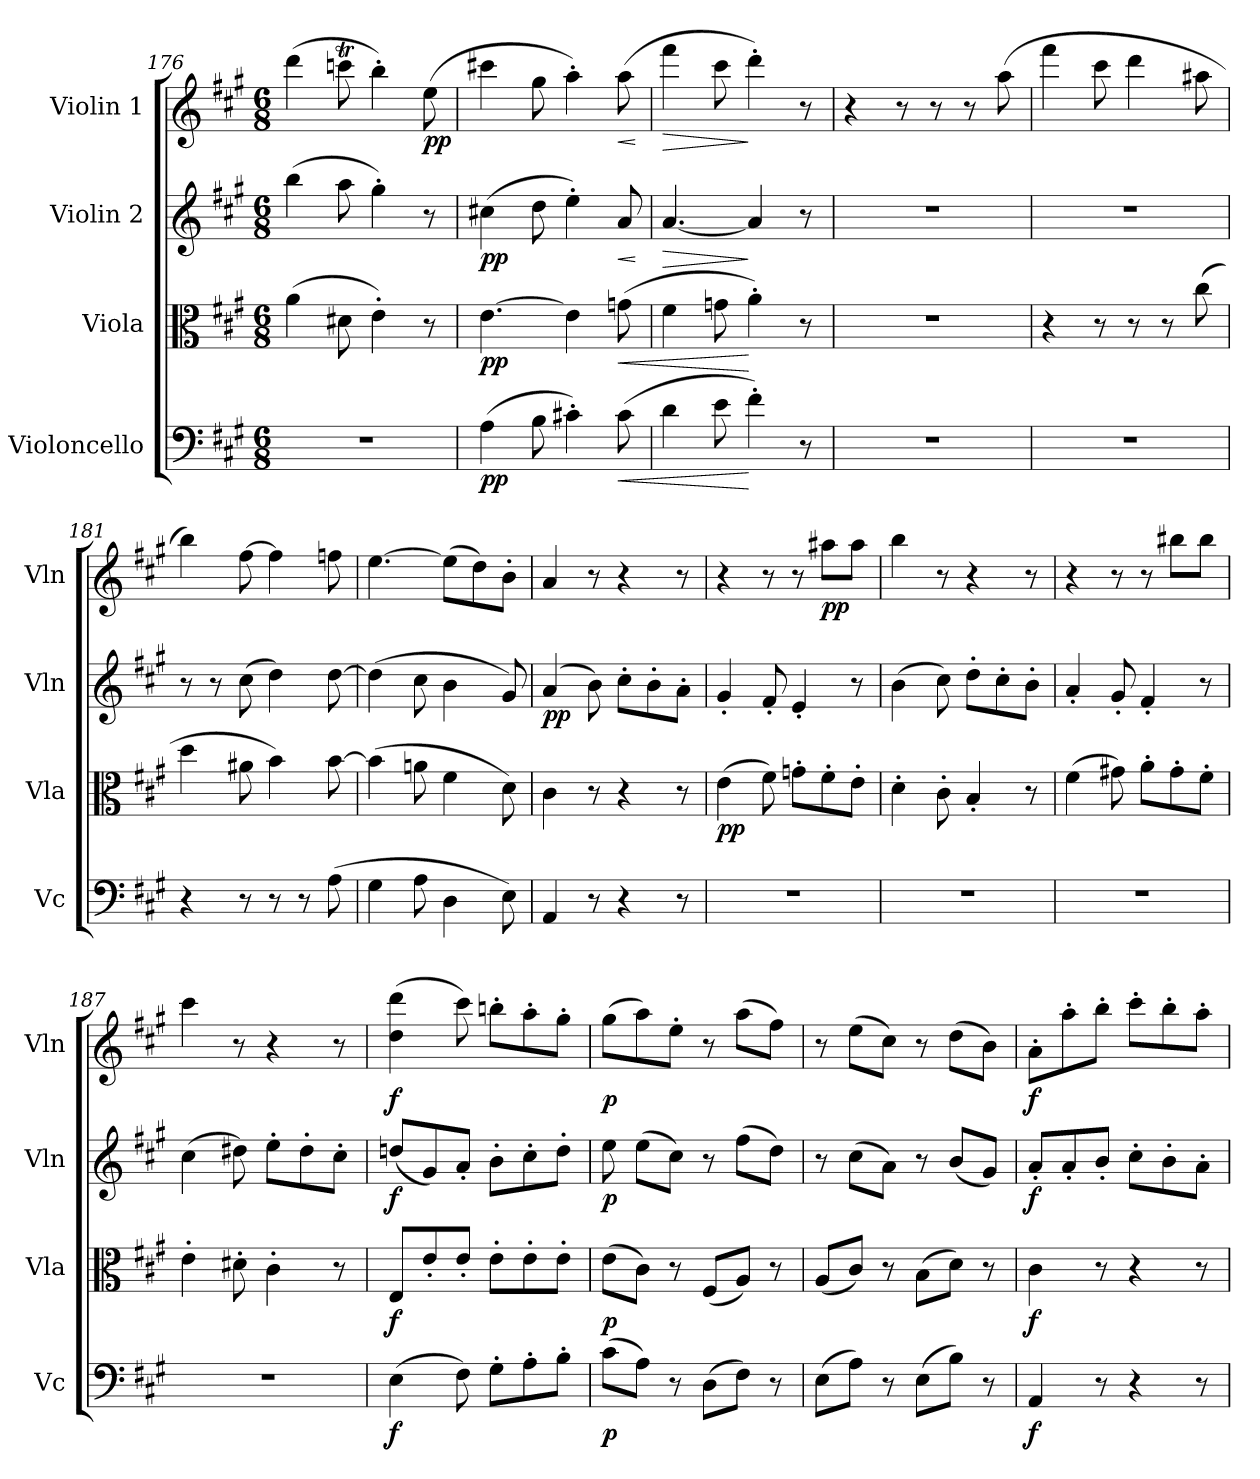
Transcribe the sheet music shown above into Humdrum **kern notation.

**kern	**dynam	**kern	**dynam	**kern	**dynam	**kern	**dynam
*part4	*part4	*part3	*part3	*part2	*part2	*part1	*part1
*staff4	*staff4	*staff3	*staff3	*staff2	*staff2	*staff1	*staff1
*I"Violoncello	*	*I"Viola	*	*I"Violin 2	*	*I"Violin 1	*
*I'Vc	*	*I'Vla	*	*I'Vln	*	*I'Vln	*
*clefF4	*	*clefC3	*	*clefG2	*	*clefG2	*
*k[f#c#g#]	*	*k[f#c#g#]	*	*k[f#c#g#]	*	*k[f#c#g#]	*
*M6/8	*	*M6/8	*	*M6/8	*	*M6/8	*
=176	=176	=176	=176	=176	=176	=176	=176
2.r	.	(4a\	.	(4bb\	.	(4ddd\	.
.	.	8d#X\	.	8aa\	.	8cccnT\	.
.	.	4e'\)	.	4gg#'\)	.	4bb'\)	.
!	!	!	!	!	!	!	!LO:DY:b
.	.	8r	.	8r	.	(8ee\	pp
!!LO:PB:g=z
=177	=177	=177	=177	=177	=177	=177	=177
!	!LO:DY:b	!	!LO:DY:b	!	!LO:DY:b	!	!
(4A\	pp	[4.e\	pp	(4cc#X\	pp	4ccc#X\	.
8B\	.	.	.	8dd\	.	8gg#\	.
4c#X'\)	.	4e\]	.	4ee'\)	.	4aa'\)	.
!	!LO:HP:b	!	!LO:HP:b	!	!LO:HP:b	!	!LO:HP:b
(8c#\	<	(8gn\	<	8a/	<	(8aa\	<
.	.	.	.	.	[	.	[
!!LO:LB:g=z
=178	=178	=178	=178	=178	=178	=178	=178
!	!	!	!	!	!LO:HP:b	!	!LO:HP:b
4d\	.	4f#\	.	[4.a/	>	4fff#\	>
8e\	.	8gn\	.	.	.	8ccc#\	.
4f#'\)	[	4a'\)	[	4a/]	]	4ddd'\)	]
8r	.	8r	.	8r	.	8r	.
=179	=179	=179	=179	=179	=179	=179	=179
2.r	.	2.r	.	2.r	.	4r	.
.	.	.	.	.	.	8r	.
.	.	.	.	.	.	8r	.
.	.	.	.	.	.	8r	.
.	.	.	.	.	.	(8aa\	.
=180	=180	=180	=180	=180	=180	=180	=180
2.r	.	4r	.	2.r	.	4fff#\	.
.	.	8r	.	.	.	8ccc#\	.
.	.	8r	.	.	.	4ddd\	.
.	.	8r	.	.	.	.	.
.	.	(8cc#\	.	.	.	8aa#X\	.
=181	=181	=181	=181	=181	=181	=181	=181
4r	.	4dd\	.	8r	.	4bb\)	.
.	.	.	.	8r	.	.	.
8r	.	8a#X\	.	(8cc#\	.	[8ff#\	.
8r	.	4b\)	.	4dd\)	.	4ff#\]	.
8r	.	.	.	.	.	.	.
(8A\	.	[8b\	.	[8dd\	.	8ffn\	.
=182	=182	=182	=182	=182	=182	=182	=182
4G#\	.	(4b\]	.	(4dd\]	.	[4.ee\	.
8A\	.	8an\	.	8cc#\	.	.	.
4D\	.	4f#\	.	4b\	.	(8ee\L]	.
.	.	.	.	.	.	8dd\)	.
8E\)	.	8d\)	.	8g#/)	.	8b'\J	.
=183	=183	=183	=183	=183	=183	=183	=183
!	!	!	!	!	!LO:DY:b	!	!
4AA/	.	4c#\	.	(4a/	pp	4a/	.
8r	.	8r	.	8b\)	.	8r	.
4r	.	4r	.	8cc#'\L	.	4r	.
.	.	.	.	8b'\	.	.	.
8r	.	8r	.	8a'\J	.	8r	.
=184	=184	=184	=184	=184	=184	=184	=184
!	!	!	!LO:DY:b	!	!	!	!
2.r	.	(4e\	pp	4g#'/	.	4r	.
.	.	8f#\)	.	8f#'/	.	8r	.
.	.	8gn'\L	.	4e'/	.	8r	.
!	!	!	!	!	!	!	!LO:DY:b
.	.	8f#'\	.	.	.	8aa#X\L	pp
.	.	8e'\J	.	8r	.	8aa#\J	.
!!LO:LB:g=z
=185	=185	=185	=185	=185	=185	=185	=185
2.r	.	4d'\	.	(4b\	.	4bb\	.
.	.	8c#'\	.	8cc#\)	.	8r	.
.	.	4B'/	.	8dd'\L	.	4r	.
.	.	.	.	8cc#'\	.	.	.
.	.	8r	.	8b'\J	.	8r	.
=186	=186	=186	=186	=186	=186	=186	=186
2.r	.	(4f#\	.	4a'/	.	4r	.
.	.	8g#X\)	.	8g#'/	.	8r	.
.	.	8a'\L	.	4f#'/	.	8r	.
.	.	8g#'\	.	.	.	8bb#X\L	.
.	.	8f#'\J	.	8r	.	8bb#\J	.
!!LO:LB:g=z
=187	=187	=187	=187	=187	=187	=187	=187
2.r	.	4e'\	.	(4cc#\	.	4ccc#\	.
.	.	8d#X'\	.	8dd#X\)	.	8r	.
.	.	4c#'\	.	8ee'\L	.	4r	.
.	.	.	.	8dd#'\	.	.	.
.	.	8r	.	8cc#'\J	.	8r	.
=188	=188	=188	=188	=188	=188	=188	=188
!	!LO:DY:b	!	!LO:DY:b	!	!LO:DY:b	!	!LO:DY:b
(4E\	f	8E/L	f	(8ddn/L	f	(4dd\ 4ddd\	f
.	.	8e'/	.	8g#/)	.	.	.
8F#\)	.	8e'/J	.	8a'/J	.	8ccc#\)	.
8G#'\L	.	8e'\L	.	8b'\L	.	8bbn'\L	.
8A'\	.	8e'\	.	8cc#'\	.	8aa'\	.
8B'\J	.	8e'\J	.	8dd'\J	.	8gg#'\J	.
=189	=189	=189	=189	=189	=189	=189	=189
!	!LO:DY:b	!	!LO:DY:b	!	!LO:DY:b	!	!LO:DY:b
(8c#\L	p	(8e\L	p	8ee\	p	(8gg#\L	p
8A\J)	.	8c#\J)	.	(8ee\L	.	8aa\)	.
8r	.	8r	.	8cc#\J)	.	8ee'\J	.
(8D\L	.	(8F#/L	.	8r	.	8r	.
8F#\J)	.	8A/J)	.	(8ff#\L	.	(8aa\L	.
8r	.	8r	.	8dd\J)	.	8ff#\J)	.
=190	=190	=190	=190	=190	=190	=190	=190
(8E\L	.	(8A/L	.	8r	.	8r	.
8A\J)	.	8c#/J)	.	(8cc#\L	.	(8ee\L	.
8r	.	8r	.	8a\J)	.	8cc#\J)	.
(8E\L	.	(8B\L	.	8r	.	8r	.
8B\J)	.	8d\J)	.	(8b/L	.	(8dd\L	.
8r	.	8r	.	8g#/J)	.	8b\J)	.
=191	=191	=191	=191	=191	=191	=191	=191
!	!LO:DY:b	!	!LO:DY:b	!	!LO:DY:b	!	!LO:DY:b
4AA/	f	4c#\	f	8a'/L	f	8a'\L	f
.	.	.	.	8a'/	.	8aa'\	.
8r	.	8r	.	8b'/J	.	8bb'\J	.
4r	.	4r	.	8cc#'\L	.	8ccc#'\L	.
.	.	.	.	8b'\	.	8bb'\	.
8r	.	8r	.	8a'\J	.	8aa'\J	.
=	=	=	=	=	=	=	=
*-	*-	*-	*-	*-	*-	*-	*-
